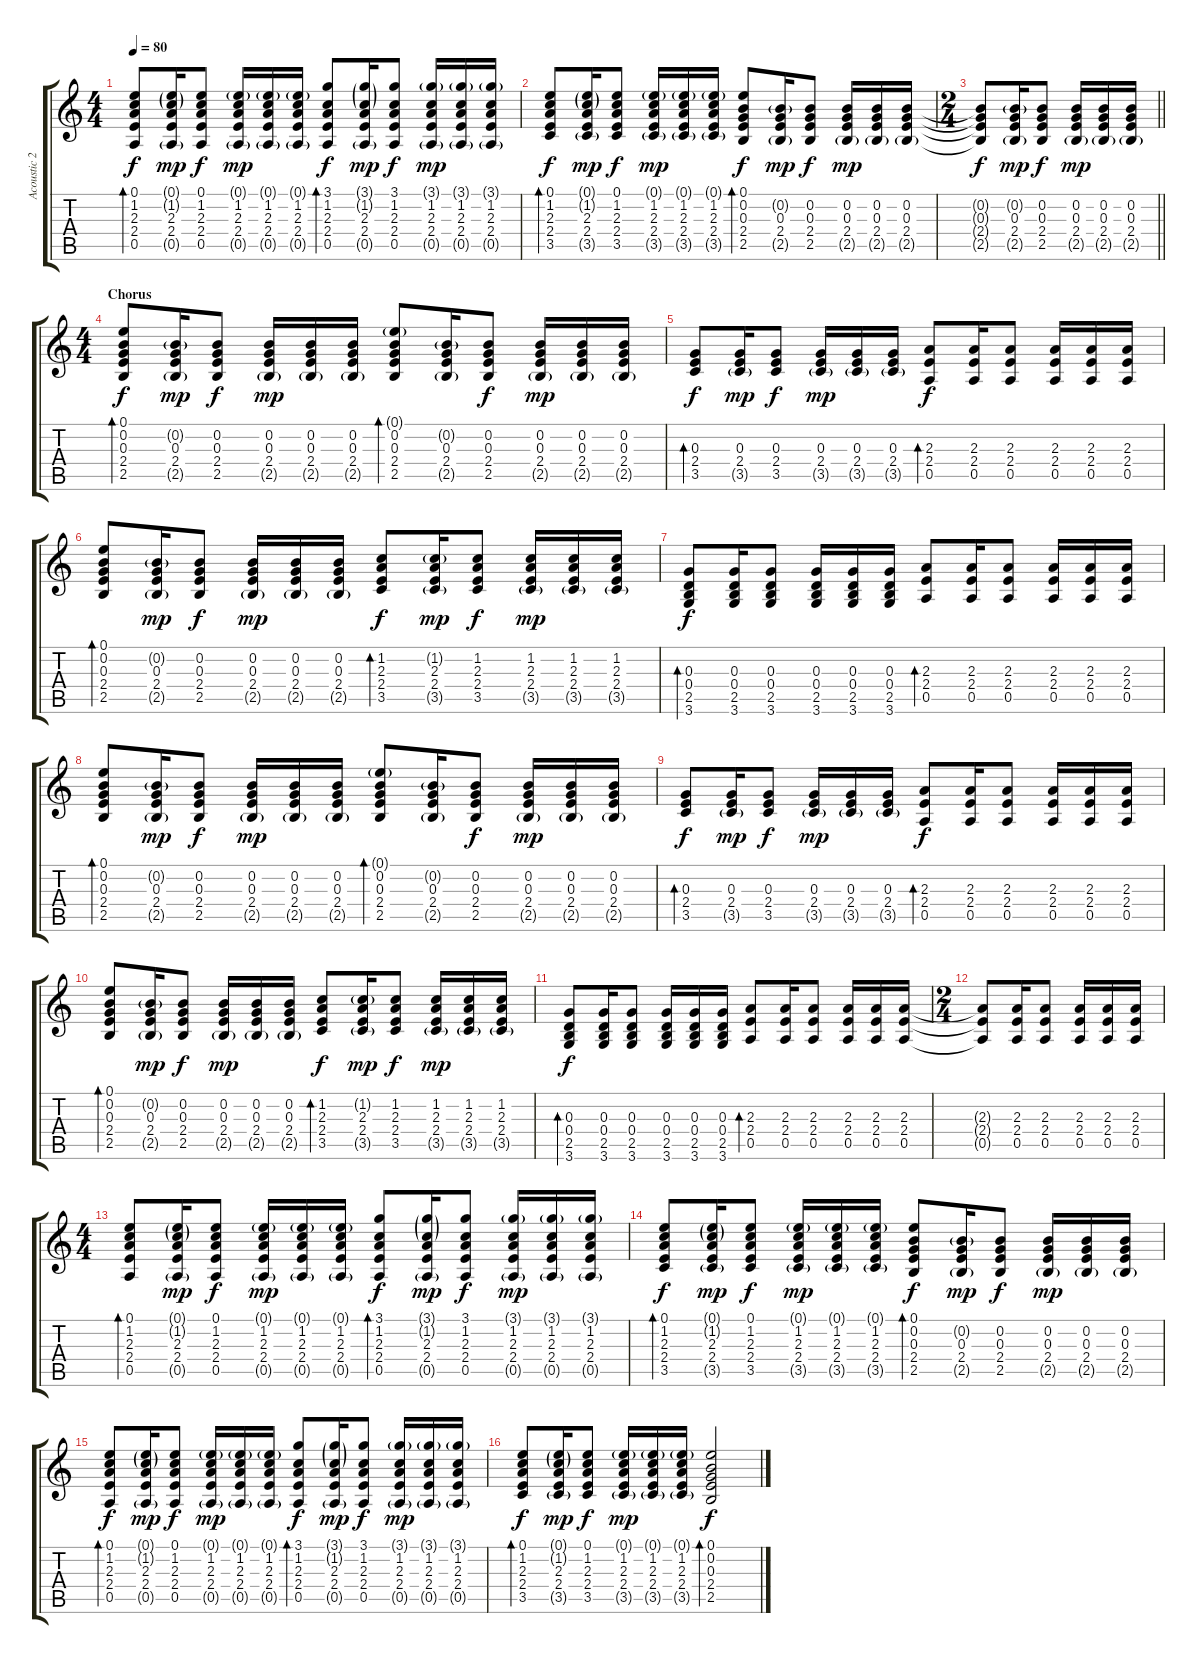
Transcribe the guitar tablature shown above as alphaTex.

\track ("Acoustic 2" "Acoustic 2") {instrument acousticguitarsteel}
\staff {score tabs}
\tuning (E4 B3 G3 D3 A2 E2) {hide}
\ts (4 4)
\tempo 80
\clef g2
\ks c
(0.1 1.2 2.3 2.4 0.5).8{bd 60 dy f} (0.1{g} 1.2{g} 2.3 2.4 0.5{g}).16{dy mp} (0.1 1.2 2.3 2.4 0.5).8{dy f} (0.1{g} 1.2 2.3 2.4 0.5{g}).16{dy mp} (0.1{g} 1.2 2.3 2.4 0.5{g}).16 (0.1{g} 1.2 2.3 2.4 0.5{g}).16 (3.1 1.2 2.3 2.4 0.5).8{bd 60 dy f} (3.1{g} 1.2{g} 2.3 2.4 0.5{g}).16{dy mp} (3.1 1.2 2.3 2.4 0.5).8{dy f} (3.1{g} 1.2 2.3 2.4 0.5{g}).16{dy mp} (3.1{g} 1.2 2.3 2.4 0.5{g}).16 (3.1{g} 1.2 2.3 2.4 0.5{g}).16 |
(0.1 1.2 2.3 2.4 3.5).8{bd 60 dy f} (0.1{g} 1.2{g} 2.3 2.4 3.5{g}).16{dy mp} (0.1 1.2 2.3 2.4 3.5).8{dy f} (0.1{g} 1.2 2.3 2.4 3.5{g}).16{dy mp} (0.1{g} 1.2 2.3 2.4 3.5{g}).16 (0.1{g} 1.2 2.3 2.4 3.5{g}).16 (0.1 0.2 0.3 2.4 2.5).8{bd 60 dy f} (0.2{g} 0.3 2.4 2.5{g}).16{dy mp} (0.2 0.3 2.4 2.5).8{dy f} (0.2 0.3 2.4 2.5{g}).16{dy mp} (0.2 0.3 2.4 2.5{g}).16 (0.2 0.3 2.4 2.5{g}).16 |
\ts (2 4)
\barLineRight lightlight
(0.2{t} 0.3{t} 2.4{t} 2.5{t}).8{dy f} (0.2{g} 0.3 2.4 2.5{g}).16{dy mp} (0.2 0.3 2.4 2.5).8{dy f} (0.2 0.3 2.4 2.5{g}).16{dy mp} (0.2 0.3 2.4 2.5{g}).16 (0.2 0.3 2.4 2.5{g}).16 |
\ts (4 4)
\section ("" "Chorus")
(0.1 0.2 0.3 2.4 2.5).8{bd 60 dy f} (0.2{g} 0.3 2.4 2.5{g}).16{dy mp} (0.2 0.3 2.4 2.5).8{dy f} (0.2 0.3 2.4 2.5{g}).16{dy mp} (0.2 0.3 2.4 2.5{g}).16 (0.2 0.3 2.4 2.5{g}).16 (0.1{g} 0.2 0.3 2.4 2.5).8{bd 60} (0.2{g} 0.3 2.4 2.5{g}).16 (0.2 0.3 2.4 2.5).8{dy f} (0.2 0.3 2.4 2.5{g}).16{dy mp} (0.2 0.3 2.4 2.5{g}).16 (0.2 0.3 2.4 2.5{g}).16 |
(0.3 2.4 3.5).8{bd 60 dy f} (0.3 2.4 3.5{g}).16{dy mp} (0.3 2.4 3.5).8{dy f} (0.3 2.4 3.5{g}).16{dy mp} (0.3 2.4 3.5{g}).16 (0.3 2.4 3.5{g}).16 (2.3 2.4 0.5).8{bd 60 dy f} (2.3 2.4 0.5).16 (2.3 2.4 0.5).8 (2.3 2.4 0.5).16 (2.3 2.4 0.5).16 (2.3 2.4 0.5).16 |
(0.1 0.2 0.3 2.4 2.5).8{bd 60} (0.2{g} 0.3 2.4 2.5{g}).16{dy mp} (0.2 0.3 2.4 2.5).8{dy f} (0.2 0.3 2.4 2.5{g}).16{dy mp} (0.2 0.3 2.4 2.5{g}).16 (0.2 0.3 2.4 2.5{g}).16 (1.2 2.3 2.4 3.5).8{bd 60 dy f} (1.2{g} 2.3 2.4 3.5{g}).16{dy mp} (1.2 2.3 2.4 3.5).8{dy f} (1.2 2.3 2.4 3.5{g}).16{dy mp} (1.2 2.3 2.4 3.5{g}).16 (1.2 2.3 2.4 3.5{g}).16 |
(0.3 0.4 2.5 3.6).8{bd 60 dy f} (0.3 0.4 2.5 3.6).16 (0.3 0.4 2.5 3.6).8 (0.3 0.4 2.5 3.6).16 (0.3 0.4 2.5 3.6).16 (0.3 0.4 2.5 3.6).16 (2.3 2.4 0.5).8{bd 60} (2.3 2.4 0.5).16 (2.3 2.4 0.5).8 (2.3 2.4 0.5).16 (2.3 2.4 0.5).16 (2.3 2.4 0.5).16 |
(0.1 0.2 0.3 2.4 2.5).8{bd 60} (0.2{g} 0.3 2.4 2.5{g}).16{dy mp} (0.2 0.3 2.4 2.5).8{dy f} (0.2 0.3 2.4 2.5{g}).16{dy mp} (0.2 0.3 2.4 2.5{g}).16 (0.2 0.3 2.4 2.5{g}).16 (0.1{g} 0.2 0.3 2.4 2.5).8{bd 60} (0.2{g} 0.3 2.4 2.5{g}).16 (0.2 0.3 2.4 2.5).8{dy f} (0.2 0.3 2.4 2.5{g}).16{dy mp} (0.2 0.3 2.4 2.5{g}).16 (0.2 0.3 2.4 2.5{g}).16 |
(0.3 2.4 3.5).8{bd 60 dy f} (0.3 2.4 3.5{g}).16{dy mp} (0.3 2.4 3.5).8{dy f} (0.3 2.4 3.5{g}).16{dy mp} (0.3 2.4 3.5{g}).16 (0.3 2.4 3.5{g}).16 (2.3 2.4 0.5).8{bd 60 dy f} (2.3 2.4 0.5).16 (2.3 2.4 0.5).8 (2.3 2.4 0.5).16 (2.3 2.4 0.5).16 (2.3 2.4 0.5).16 |
(0.1 0.2 0.3 2.4 2.5).8{bd 60} (0.2{g} 0.3 2.4 2.5{g}).16{dy mp} (0.2 0.3 2.4 2.5).8{dy f} (0.2 0.3 2.4 2.5{g}).16{dy mp} (0.2 0.3 2.4 2.5{g}).16 (0.2 0.3 2.4 2.5{g}).16 (1.2 2.3 2.4 3.5).8{bd 60 dy f} (1.2{g} 2.3 2.4 3.5{g}).16{dy mp} (1.2 2.3 2.4 3.5).8{dy f} (1.2 2.3 2.4 3.5{g}).16{dy mp} (1.2 2.3 2.4 3.5{g}).16 (1.2 2.3 2.4 3.5{g}).16 |
(0.3 0.4 2.5 3.6).8{bd 60 dy f} (0.3 0.4 2.5 3.6).16 (0.3 0.4 2.5 3.6).8 (0.3 0.4 2.5 3.6).16 (0.3 0.4 2.5 3.6).16 (0.3 0.4 2.5 3.6).16 (2.3 2.4 0.5).8{bd 60} (2.3 2.4 0.5).16 (2.3 2.4 0.5).8 (2.3 2.4 0.5).16 (2.3 2.4 0.5).16 (2.3 2.4 0.5).16 |
\ts (2 4)
(2.3{t} 2.4{t} 0.5{t}).8 (2.3 2.4 0.5).16 (2.3 2.4 0.5).8 (2.3 2.4 0.5).16 (2.3 2.4 0.5).16 (2.3 2.4 0.5).16 |
\ts (4 4)
(0.1 1.2 2.3 2.4 0.5).8{bd 60} (0.1{g} 1.2{g} 2.3 2.4 0.5{g}).16{dy mp} (0.1 1.2 2.3 2.4 0.5).8{dy f} (0.1{g} 1.2 2.3 2.4 0.5{g}).16{dy mp} (0.1{g} 1.2 2.3 2.4 0.5{g}).16 (0.1{g} 1.2 2.3 2.4 0.5{g}).16 (3.1 1.2 2.3 2.4 0.5).8{bd 60 dy f} (3.1{g} 1.2{g} 2.3 2.4 0.5{g}).16{dy mp} (3.1 1.2 2.3 2.4 0.5).8{dy f} (3.1{g} 1.2 2.3 2.4 0.5{g}).16{dy mp} (3.1{g} 1.2 2.3 2.4 0.5{g}).16 (3.1{g} 1.2 2.3 2.4 0.5{g}).16 |
(0.1 1.2 2.3 2.4 3.5).8{bd 60 dy f} (0.1{g} 1.2{g} 2.3 2.4 3.5{g}).16{dy mp} (0.1 1.2 2.3 2.4 3.5).8{dy f} (0.1{g} 1.2 2.3 2.4 3.5{g}).16{dy mp} (0.1{g} 1.2 2.3 2.4 3.5{g}).16 (0.1{g} 1.2 2.3 2.4 3.5{g}).16 (0.1 0.2 0.3 2.4 2.5).8{bd 60 dy f} (0.2{g} 0.3 2.4 2.5{g}).16{dy mp} (0.2 0.3 2.4 2.5).8{dy f} (0.2 0.3 2.4 2.5{g}).16{dy mp} (0.2 0.3 2.4 2.5{g}).16 (0.2 0.3 2.4 2.5{g}).16 |
(0.1 1.2 2.3 2.4 0.5).8{bd 60 dy f} (0.1{g} 1.2{g} 2.3 2.4 0.5{g}).16{dy mp} (0.1 1.2 2.3 2.4 0.5).8{dy f} (0.1{g} 1.2 2.3 2.4 0.5{g}).16{dy mp} (0.1{g} 1.2 2.3 2.4 0.5{g}).16 (0.1{g} 1.2 2.3 2.4 0.5{g}).16 (3.1 1.2 2.3 2.4 0.5).8{bd 60 dy f} (3.1{g} 1.2{g} 2.3 2.4 0.5{g}).16{dy mp} (3.1 1.2 2.3 2.4 0.5).8{dy f} (3.1{g} 1.2 2.3 2.4 0.5{g}).16{dy mp} (3.1{g} 1.2 2.3 2.4 0.5{g}).16 (3.1{g} 1.2 2.3 2.4 0.5{g}).16 |
(0.1 1.2 2.3 2.4 3.5).8{bd 60 dy f} (0.1{g} 1.2{g} 2.3 2.4 3.5{g}).16{dy mp} (0.1 1.2 2.3 2.4 3.5).8{dy f} (0.1{g} 1.2 2.3 2.4 3.5{g}).16{dy mp} (0.1{g} 1.2 2.3 2.4 3.5{g}).16 (0.1{g} 1.2 2.3 2.4 3.5{g}).16 (0.1 0.2 0.3 2.4 2.5).2{bd 60 dy f}
